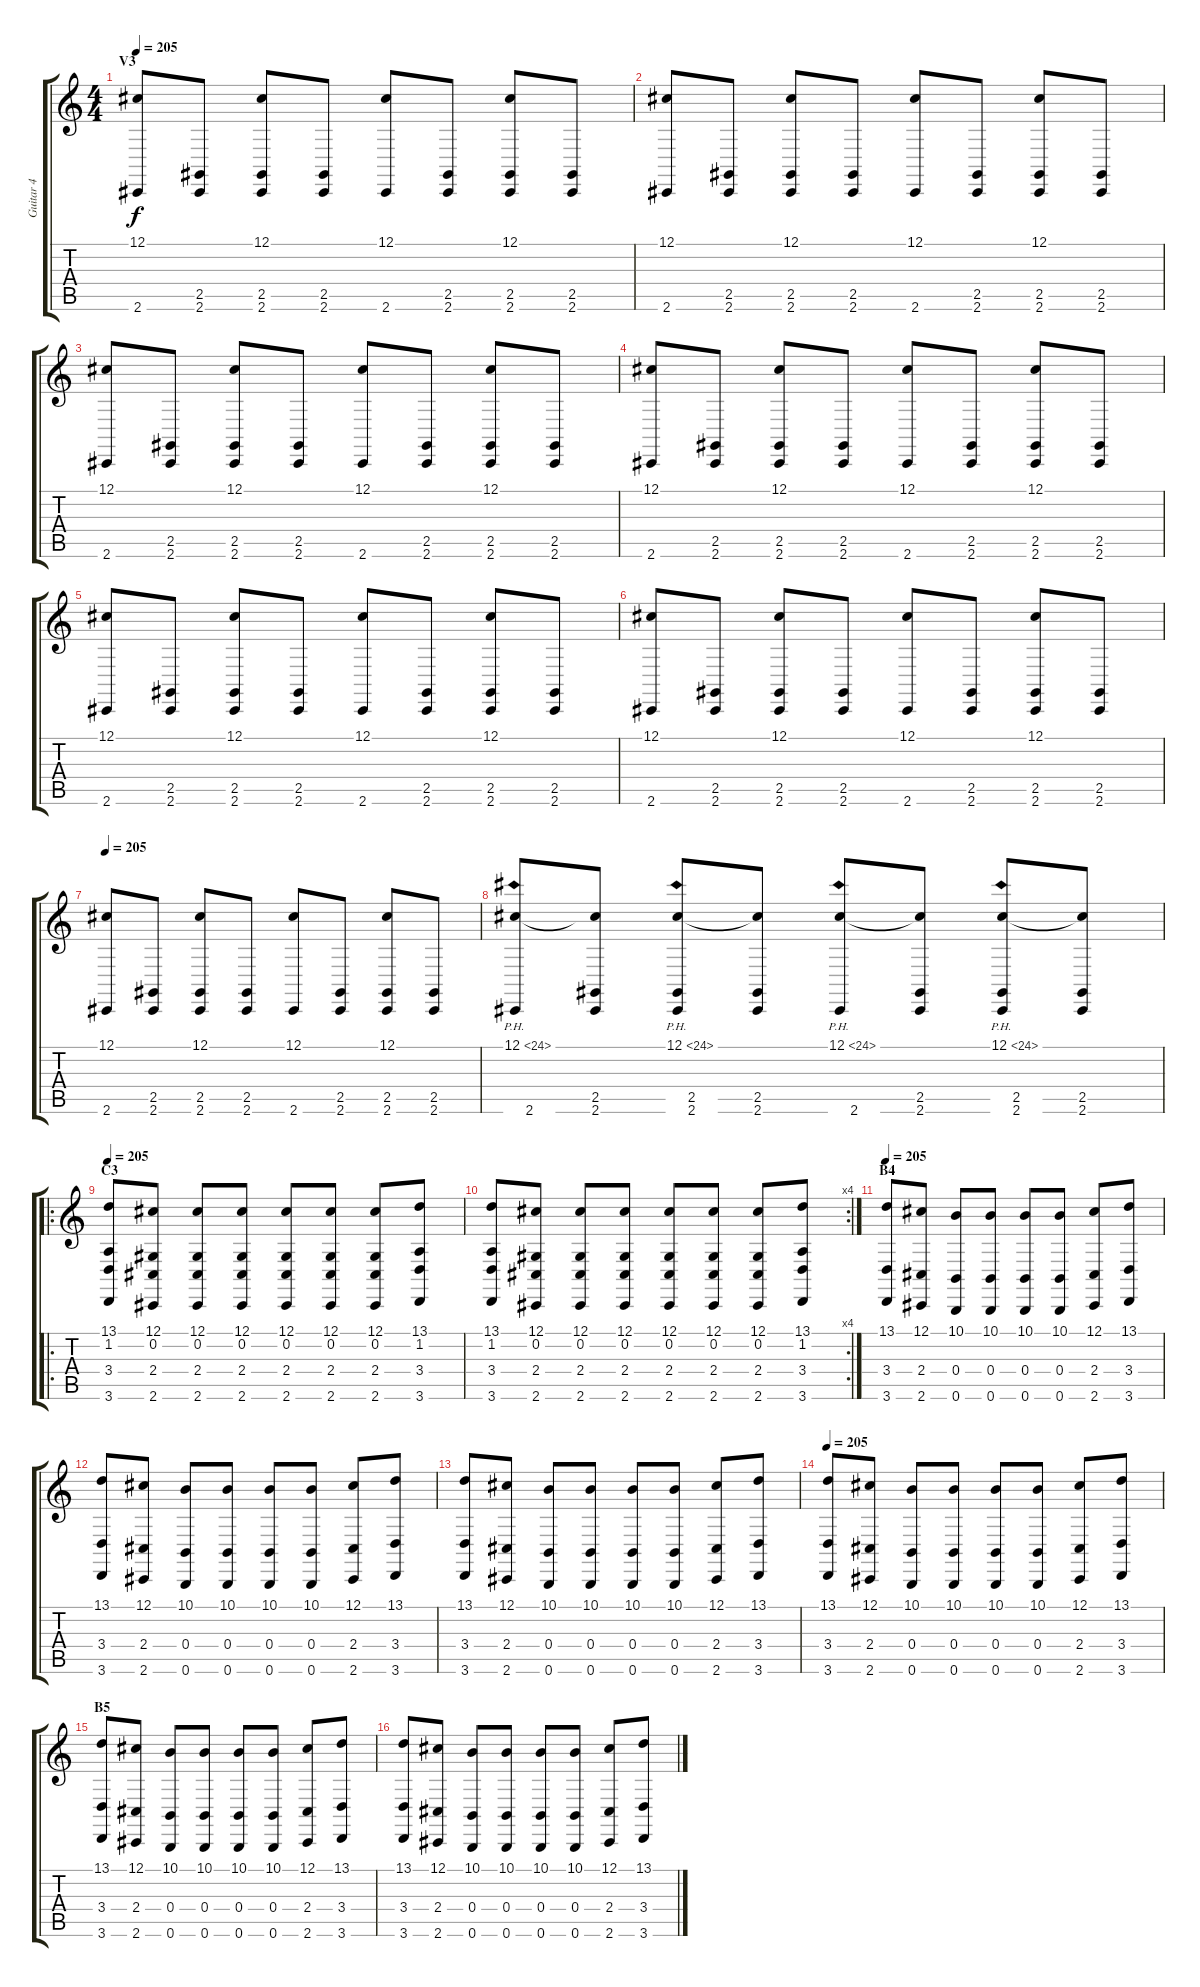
\track ("Guitar 4" "Guitar 4") {instrument accordion}
\staff {score tabs}
\tuning (Db4 Ab3 E3 B2 Gb2 B1) {hide}
\ts (4 4)
\section ("" "V3")
\tempo 205
\clef g2
\ks c
(12.1 2.6).8{dy f} (2.5 2.6).8 (12.1 2.5 2.6).8 (2.5 2.6).8 (12.1 2.6).8 (2.5 2.6).8 (12.1 2.5 2.6).8 (2.5 2.6).8 |
(12.1 2.6).8 (2.5 2.6).8 (12.1 2.5 2.6).8 (2.5 2.6).8 (12.1 2.6).8 (2.5 2.6).8 (12.1 2.5 2.6).8 (2.5 2.6).8 |
(12.1 2.6).8 (2.5 2.6).8 (12.1 2.5 2.6).8 (2.5 2.6).8 (12.1 2.6).8 (2.5 2.6).8 (12.1 2.5 2.6).8 (2.5 2.6).8 |
(12.1 2.6).8 (2.5 2.6).8 (12.1 2.5 2.6).8 (2.5 2.6).8 (12.1 2.6).8 (2.5 2.6).8 (12.1 2.5 2.6).8 (2.5 2.6).8 |
(12.1 2.6).8 (2.5 2.6).8 (12.1 2.5 2.6).8 (2.5 2.6).8 (12.1 2.6).8 (2.5 2.6).8 (12.1 2.5 2.6).8 (2.5 2.6).8 |
(12.1 2.6).8 (2.5 2.6).8 (12.1 2.5 2.6).8 (2.5 2.6).8 (12.1 2.6).8 (2.5 2.6).8 (12.1 2.5 2.6).8 (2.5 2.6).8 |
\tempo 205
(12.1 2.6).8 (2.5 2.6).8 (12.1 2.5 2.6).8 (2.5 2.6).8 (12.1 2.6).8 (2.5 2.6).8 (12.1 2.5 2.6).8 (2.5 2.6).8 |
(12.1{ph 12} 2.6).8 (12.1{t} 2.5 2.6).8 (12.1{ph 12} 2.5 2.6).8 (12.1{t} 2.5 2.6).8 (12.1{ph 12} 2.6).8 (12.1{t} 2.5 2.6).8 (12.1{ph 12} 2.5 2.6).8 (12.1{t} 2.5 2.6).8 |
\ro
\section ("" "C3")
\tempo 205
(13.1 1.2 3.4 3.6).8 (12.1 0.2 2.4 2.6).8 (12.1 0.2 2.4 2.6).8 (12.1 0.2 2.4 2.6).8 (12.1 0.2 2.4 2.6).8 (12.1 0.2 2.4 2.6).8 (12.1 0.2 2.4 2.6).8 (13.1 1.2 3.4 3.6).8 |
\rc 4
(13.1 1.2 3.4 3.6).8 (12.1 0.2 2.4 2.6).8 (12.1 0.2 2.4 2.6).8 (12.1 0.2 2.4 2.6).8 (12.1 0.2 2.4 2.6).8 (12.1 0.2 2.4 2.6).8 (12.1 0.2 2.4 2.6).8 (13.1 1.2 3.4 3.6).8 |
\section ("" "B4")
\tempo 205
(13.1 3.4 3.6).8 (12.1 2.4 2.6).8 (10.1 0.4 0.6).8 (10.1 0.4 0.6).8 (10.1 0.4 0.6).8 (10.1 0.4 0.6).8 (12.1 2.4 2.6).8 (13.1 3.4 3.6).8 |
(13.1 3.4 3.6).8 (12.1 2.4 2.6).8 (10.1 0.4 0.6).8 (10.1 0.4 0.6).8 (10.1 0.4 0.6).8 (10.1 0.4 0.6).8 (12.1 2.4 2.6).8 (13.1 3.4 3.6).8 |
(13.1 3.4 3.6).8 (12.1 2.4 2.6).8 (10.1 0.4 0.6).8 (10.1 0.4 0.6).8 (10.1 0.4 0.6).8 (10.1 0.4 0.6).8 (12.1 2.4 2.6).8 (13.1 3.4 3.6).8 |
\tempo 205
(13.1 3.4 3.6).8 (12.1 2.4 2.6).8 (10.1 0.4 0.6).8 (10.1 0.4 0.6).8 (10.1 0.4 0.6).8 (10.1 0.4 0.6).8 (12.1 2.4 2.6).8 (13.1 3.4 3.6).8 |
\section ("" "B5")
(13.1 3.4 3.6).8 (12.1 2.4 2.6).8 (10.1 0.4 0.6).8 (10.1 0.4 0.6).8 (10.1 0.4 0.6).8 (10.1 0.4 0.6).8 (12.1 2.4 2.6).8 (13.1 3.4 3.6).8 |
(13.1 3.4 3.6).8 (12.1 2.4 2.6).8 (10.1 0.4 0.6).8 (10.1 0.4 0.6).8 (10.1 0.4 0.6).8 (10.1 0.4 0.6).8 (12.1 2.4 2.6).8 (13.1 3.4 3.6).8
